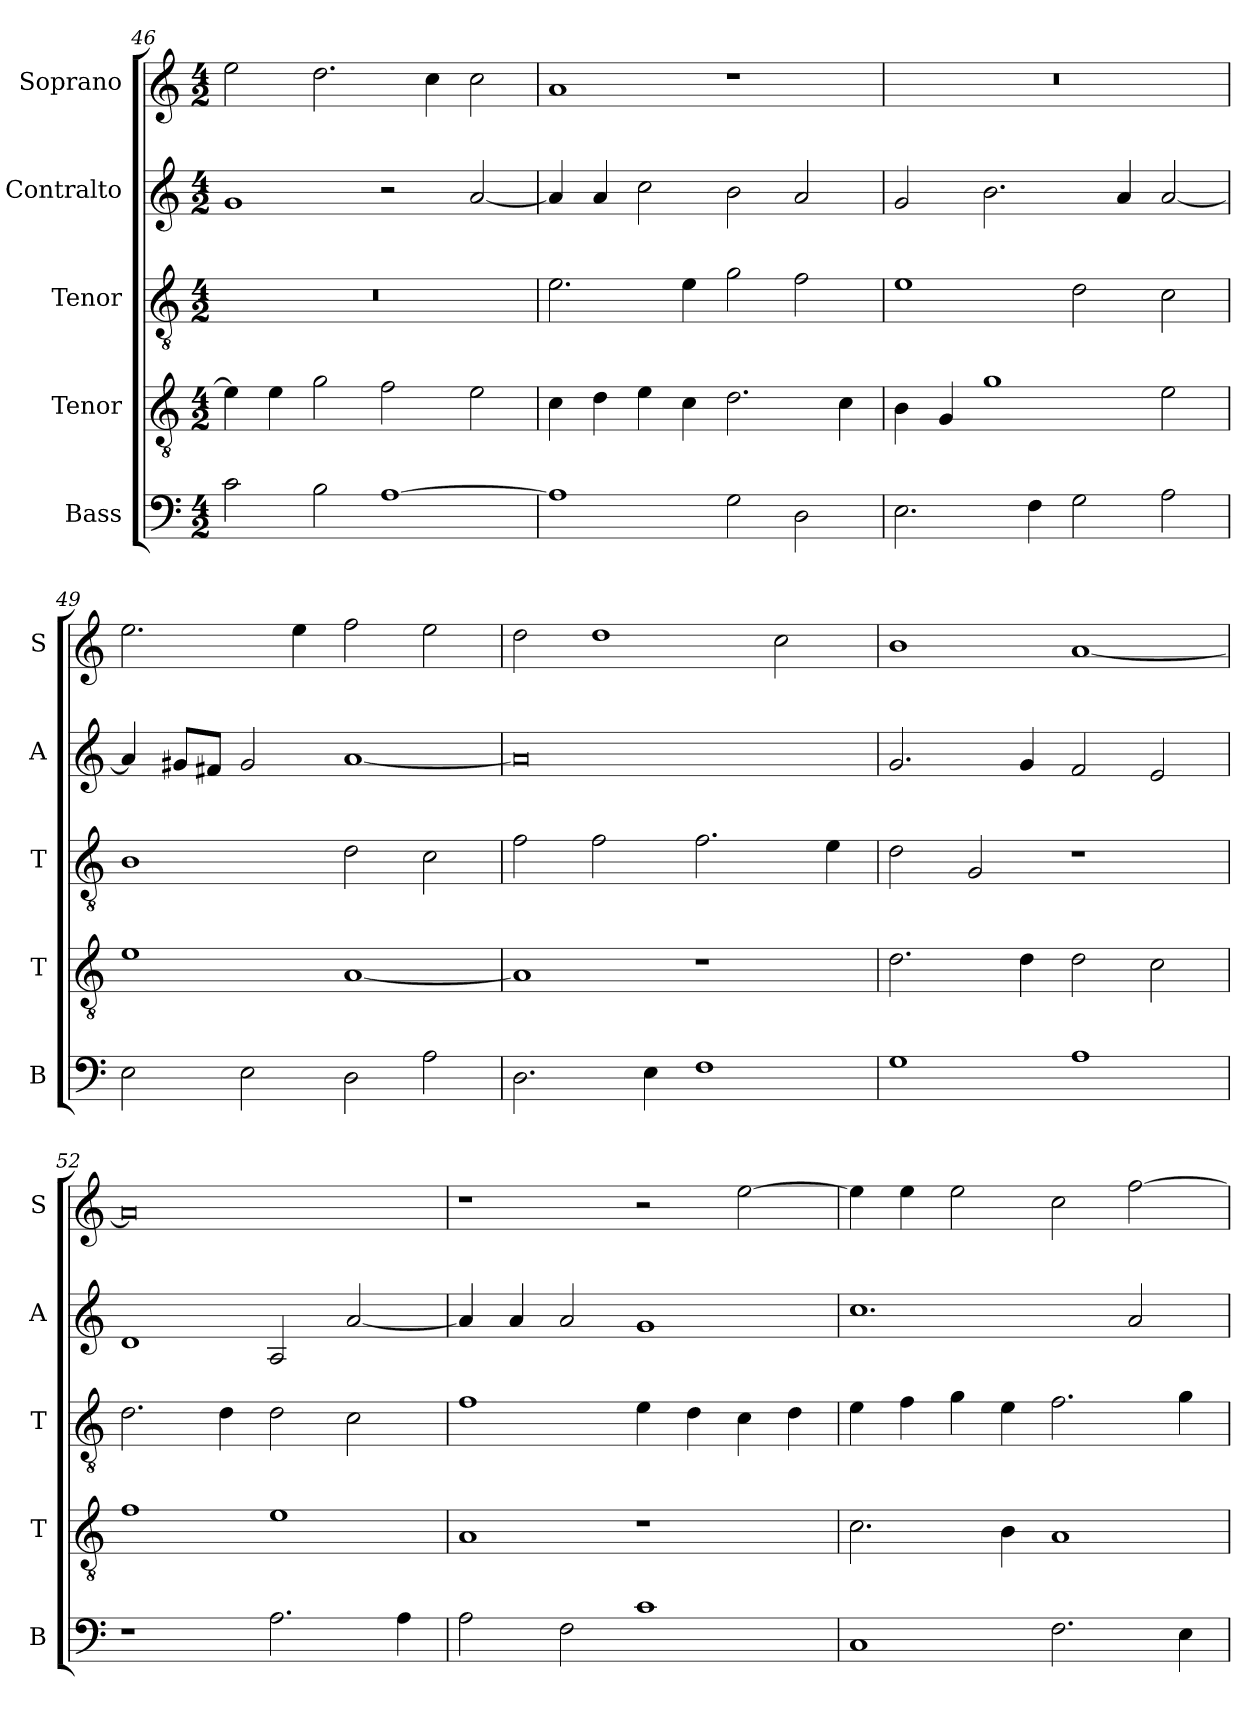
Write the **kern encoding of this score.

**kern	**kern	**kern	**kern	**kern
*part5	*part4	*part3	*part2	*part1
*staff5	*staff4	*staff3	*staff2	*staff1
*I"Bass	*I"Tenor	*I"Tenor	*I"Contralto	*I"Soprano
*I'B	*I'T	*I'T	*I'A	*I'S
*clefF4	*clefGv2	*clefGv2	*clefG2	*clefG2
*k[]	*k[]	*k[]	*k[]	*k[]
*A:aeo	*A:aeo	*A:aeo	*A:aeo	*A:aeo
*M4/2	*M4/2	*M4/2	*M4/2	*M4/2
=46	=46	=46	=46	=46
2c	4e]	0r	1g	2ee
.	4e	.	.	.
2B	2g	.	.	2.dd
[1A	2f	.	2r	.
.	.	.	.	4cc
.	2e	.	[2a	2cc
=47	=47	=47	=47	=47
1A]	4c	2.e	4a]	1a
.	4d	.	4a	.
.	4e	.	2cc	.
.	4c	4e	.	.
2G	2.d	2g	2b	1r
2D	.	2f	2a	.
.	4c	.	.	.
=48	=48	=48	=48	=48
2.E	4B	1e	2g	0r
.	4G	.	.	.
.	1g	.	2.b	.
4F	.	.	.	.
2G	.	2d	.	.
.	.	.	4a	.
2A	2e	2c	[2a	.
=49	=49	=49	=49	=49
2E	1e	1B	4a]	2.ee
.	.	.	8g#X/L	.
.	.	.	8f#X/J	.
2E	.	.	2g#	.
.	.	.	.	4ee
2D	[1A	2d	[1a	2ff
2A	.	2c	.	2ee
=50	=50	=50	=50	=50
2.D	1A]	2f	0a]	2dd
.	.	2f	.	1dd
4E	.	.	.	.
1F	1r	2.f	.	.
.	.	.	.	2cc
.	.	4e	.	.
=51	=51	=51	=51	=51
1G	2.d	2d	2.g	1b
.	.	2G	.	.
.	4d	.	4g	.
1A	2d	1r	2f	[1a
.	2c	.	2e	.
=52	=52	=52	=52	=52
1r	1f	2.d	1d	0a]
.	.	4d	.	.
2.A	1e	2d	2A	.
.	.	2c	[2a	.
4A	.	.	.	.
=53	=53	=53	=53	=53
2A	1A	1f	4a]	1r
.	.	.	4a	.
2F	.	.	2a	.
1c	1r	4e	1g	2r
.	.	4d	.	.
.	.	4c	.	[2ee
.	.	4d	.	.
=54	=54	=54	=54	=54
1C	2.c	4e	1.cc	4ee]
.	.	4f	.	4ee
.	.	4g	.	2ee
.	4B	4e	.	.
2.F	1A	2.f	.	2cc
.	.	.	2a	[2ff
4E	.	4g	.	.
=	=	=	=	=
*-	*-	*-	*-	*-
